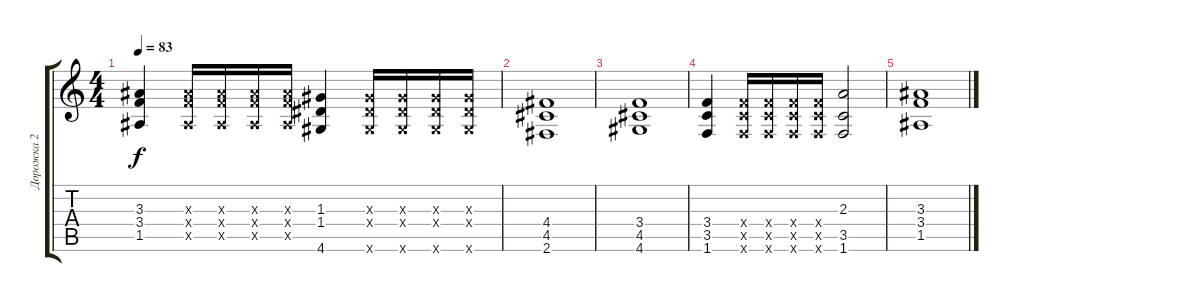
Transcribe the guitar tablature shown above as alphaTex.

\track ("Дорожка 2" "Дорожка 2") {instrument overdrivenguitar}
\staff {score tabs}
\tuning (E4 B3 G3 D3 A2 E2) {hide}
\ts (4 4)
\tempo 83
\clef g2
\ks c
(3.3 3.4 1.5).4{dy f} (3.3{x} 3.4{x} 1.5{x}).16 (3.3{x} 3.4{x} 1.5{x}).16 (3.3{x} 3.4{x} 1.5{x}).16 (3.3{x} 3.4{x} 1.5{x}).16 (1.3 1.4 4.6).4 (1.3{x} 1.4{x} 4.6{x}).16 (1.3{x} 1.4{x} 4.6{x}).16 (1.3{x} 1.4{x} 4.6{x}).16 (1.3{x} 1.4{x} 4.6{x}).16 |
(4.4 4.5 2.6).1 |
(3.4 4.5 4.6).1 |
(3.4 3.5 1.6).4 (3.4{x} 3.5{x} 1.6{x}).16 (3.4{x} 3.5{x} 1.6{x}).16 (3.4{x} 3.5{x} 1.6{x}).16 (3.4{x} 3.5{x} 1.6{x}).16 (2.3 3.5 1.6).2 |
(3.3 3.4 1.5).1
